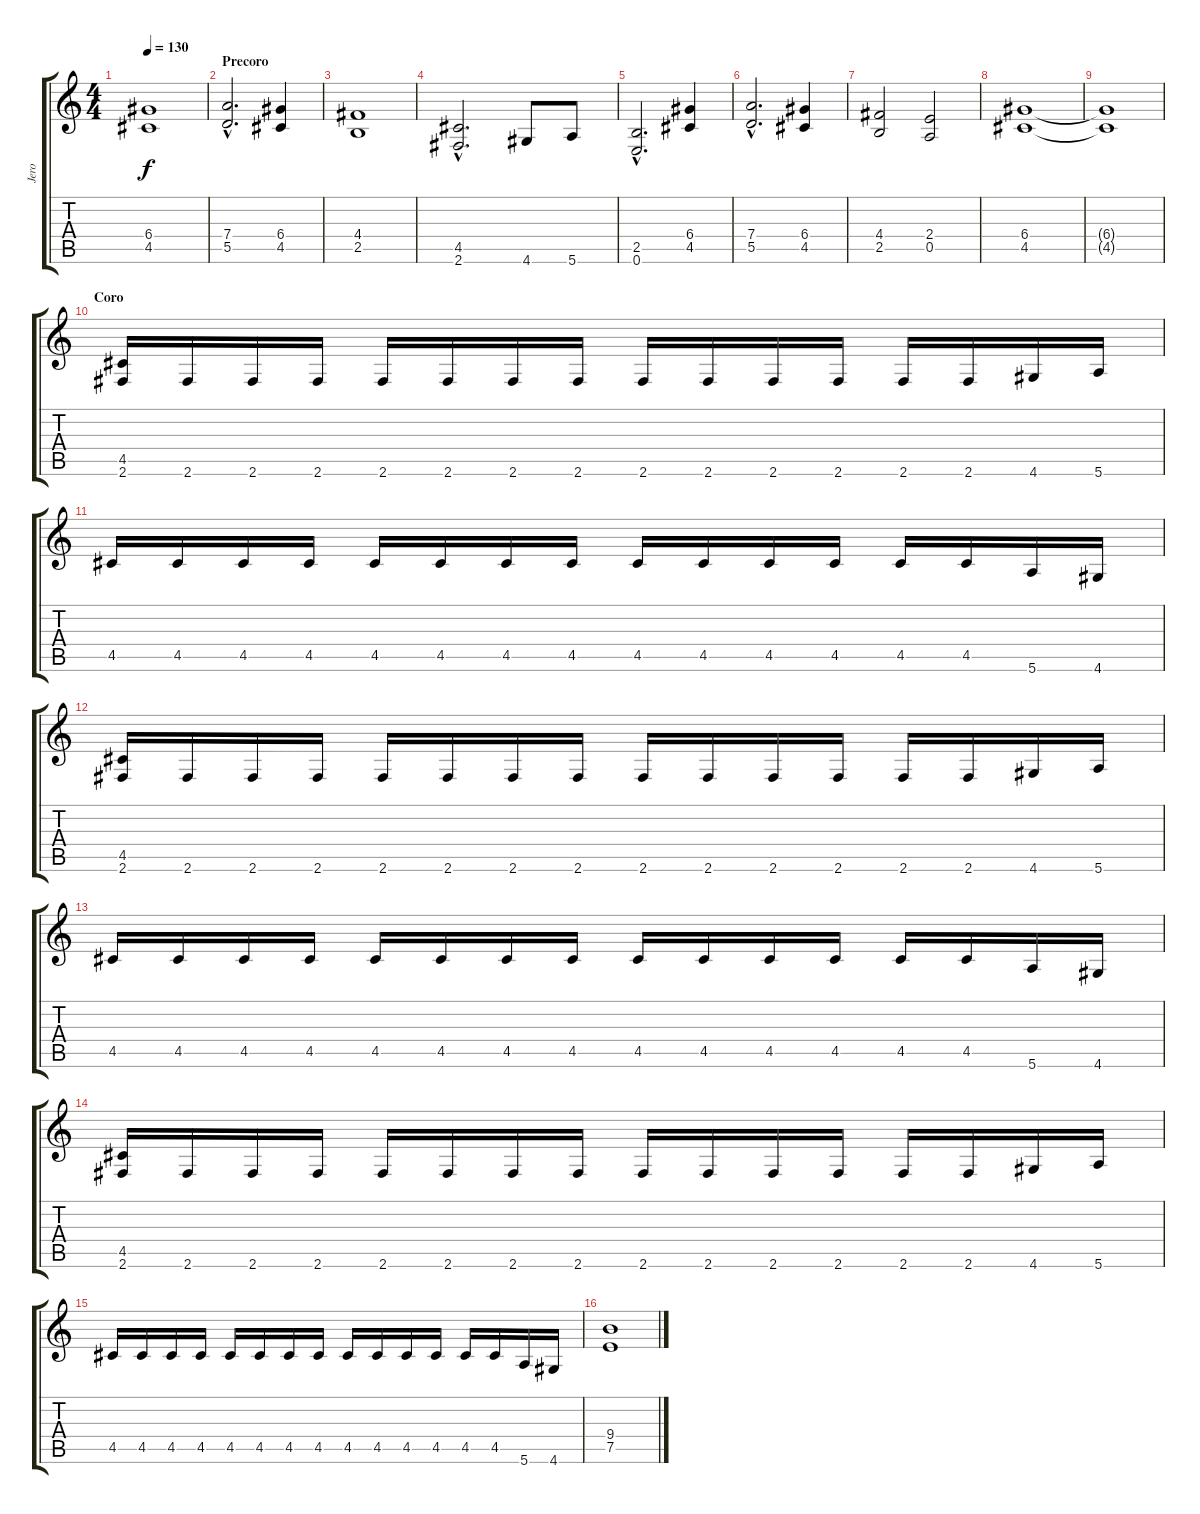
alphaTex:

\track ("Jero" "Jero") {instrument distortionguitar}
\staff {score tabs}
\tuning (E4 B3 G3 D3 A2 E2) {hide}
\ts (4 4)
\tempo 130
\clef g2
\ks c
(6.4{t} 4.5{t}).1{dy f} |
\section ("" "Precoro")
(7.4{hac} 5.5{hac}).2{d} (6.4 4.5).4 |
(4.4 2.5).1 |
(4.5{hac} 2.6{hac}).2{d} 4.6.8 5.6.8 |
(2.5{hac} 0.6{hac}).2{d} (6.4 4.5).4 |
(7.4{hac} 5.5{hac}).2{d} (6.4 4.5).4 |
(4.4 2.5).2 (2.4 0.5).2 |
(6.4 4.5).1 |
(6.4{t} 4.5{t}).1 |
\section ("" "Coro")
(4.5 2.6).16 2.6.16 2.6.16 2.6.16 2.6.16 2.6.16 2.6.16 2.6.16 2.6.16 2.6.16 2.6.16 2.6.16 2.6.16 2.6.16 4.6.16 5.6.16 |
4.5.16 4.5.16 4.5.16 4.5.16 4.5.16 4.5.16 4.5.16 4.5.16 4.5.16 4.5.16 4.5.16 4.5.16 4.5.16 4.5.16 5.6.16 4.6.16 |
(4.5 2.6).16 2.6.16 2.6.16 2.6.16 2.6.16 2.6.16 2.6.16 2.6.16 2.6.16 2.6.16 2.6.16 2.6.16 2.6.16 2.6.16 4.6.16 5.6.16 |
4.5.16 4.5.16 4.5.16 4.5.16 4.5.16 4.5.16 4.5.16 4.5.16 4.5.16 4.5.16 4.5.16 4.5.16 4.5.16 4.5.16 5.6.16 4.6.16 |
(4.5 2.6).16 2.6.16 2.6.16 2.6.16 2.6.16 2.6.16 2.6.16 2.6.16 2.6.16 2.6.16 2.6.16 2.6.16 2.6.16 2.6.16 4.6.16 5.6.16 |
4.5.16 4.5.16 4.5.16 4.5.16 4.5.16 4.5.16 4.5.16 4.5.16 4.5.16 4.5.16 4.5.16 4.5.16 4.5.16 4.5.16 5.6.16 4.6.16 |
(9.4 7.5).1
